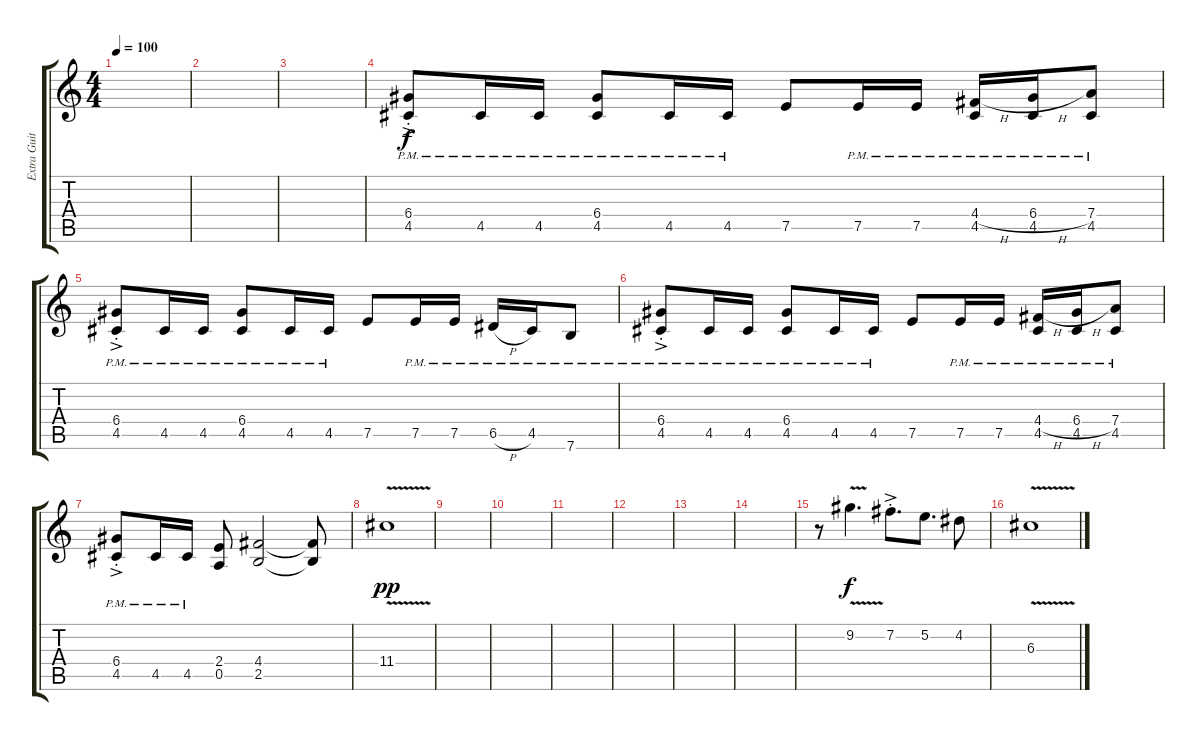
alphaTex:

\track ("Extra Guitar" "Extra Guit") {instrument distortionguitar}
\staff {score tabs}
\tuning (E4 B3 G3 D3 A2 E2) {hide}
\ts (4 4)
\tempo 100
\clef g2
\ks c
|
|
|
(6.4{ac pm st} 4.5{pm}).8 4.5{pm}.16 4.5{pm}.16 (6.4{pm} 4.5{pm}).8 4.5{pm}.16 4.5{pm}.16 7.5.8 7.5{pm}.16 7.5{pm}.16 (4.4{h pm} 4.5{pm}).16 (6.4{h pm} 4.5{pm}).16 (7.4{pm} 4.5{pm}).8 |
(6.4{ac pm st} 4.5{pm}).8 4.5{pm}.16 4.5{pm}.16 (6.4{pm} 4.5{pm}).8 4.5{pm}.16 4.5{pm}.16 7.5.8 7.5{pm}.16 7.5{pm}.16 6.5{h pm}.16 4.5{pm}.16 7.6{pm}.8 |
(6.4{ac pm st} 4.5{pm}).8 4.5{pm}.16 4.5{pm}.16 (6.4{pm} 4.5{pm}).8 4.5{pm}.16 4.5{pm}.16 7.5.8 7.5{pm}.16 7.5{pm}.16 (4.4{h pm} 4.5{pm}).16 (6.4{h pm} 4.5{pm}).16 (7.4{pm} 4.5{pm}).8 |
(6.4{ac pm st} 4.5{pm}).8 4.5{pm}.16 4.5{pm}.16 (2.4 0.5).8 (4.4 2.5).2 (4.4{t} 2.5{t}).8 |
11.4{v}.1{dy pp} |
|
|
|
|
|
|
r.8 9.2{v}.4{d dy f} 7.2{ac st}.8{d} 5.2.8{d} 4.2.8 |
6.3{v}.1
